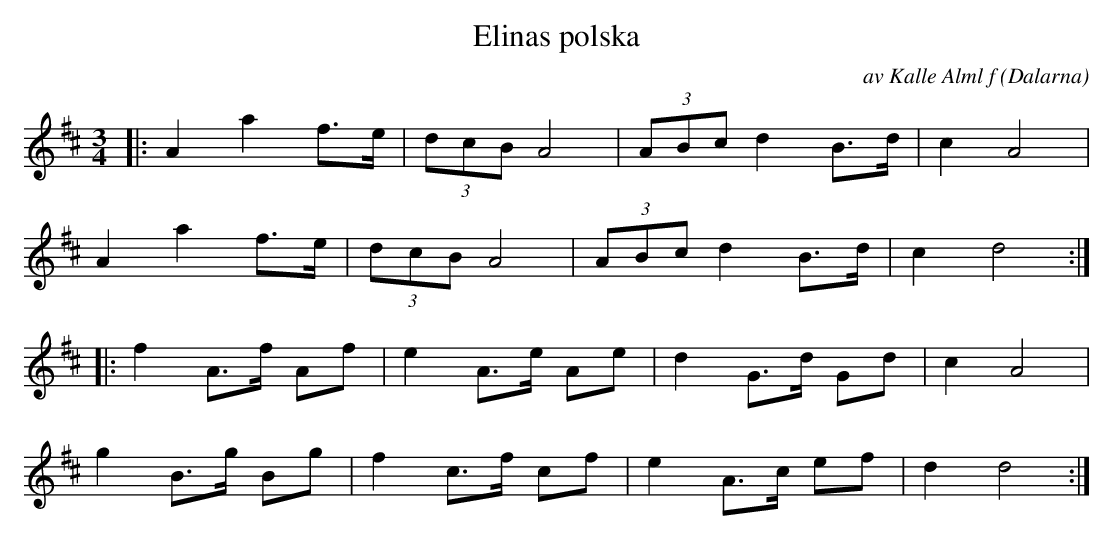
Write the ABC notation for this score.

X:1
T:Elinas polska
C:av Kalle Alml f
O:Dalarna
M:3/4
L:1/8
K:D
|: A2 a2 f>e | (3dcB A4 | (3ABc d2 B>d | c2 A4 |
   A2 a2 f>e | (3dcB A4 | (3ABc d2 B>d | c2 d4 ::
f2 A>f Af | e2 A>e Ae | d2 G>d Gd | c2 A4 |
g2 B>g Bg | f2 c>f cf | e2 A>c ef | d2 d4 :|
